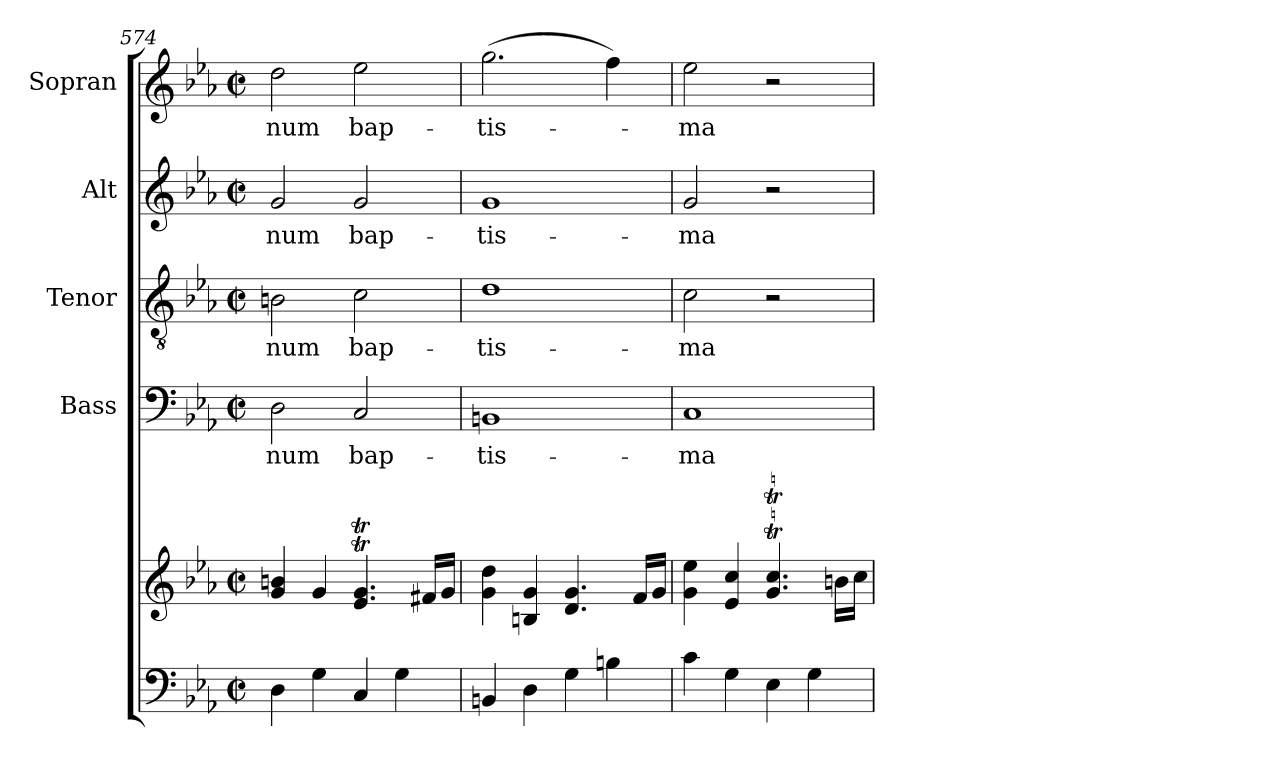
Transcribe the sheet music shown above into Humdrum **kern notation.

**kern	**kern	**kern	**text	**kern	**text	**kern	**text	**kern	**text
*part5	*part5	*part4	*part4	*part3	*part3	*part2	*part2	*part1	*part1
*staff6	*staff5	*staff4	*staff4	*staff3	*staff3	*staff2	*staff2	*staff1	*staff1
*	*	*I"Bass	*	*I"Tenor	*	*I"Alt	*	*I"Sopran	*
*	*	*I'B.	*	*I'T.	*	*I'A.	*	*I'S.	*
*clefF4	*clefG2	*clefF4	*	*clefGv2	*	*clefG2	*	*clefG2	*
*k[b-e-a-]	*k[b-e-a-]	*k[b-e-a-]	*	*k[b-e-a-]	*	*k[b-e-a-]	*	*k[b-e-a-]	*
*E-:	*E-:	*E-:	*	*E-:	*	*E-:	*	*E-:	*
*M2/2	*M2/2	*M2/2	*	*M2/2	*	*M2/2	*	*M2/2	*
*met(c|)	*met(c|)	*met(c|)	*	*met(c|)	*	*met(c|)	*	*met(c|)	*
=574	=574	=574	=574	=574	=574	=574	=574	=574	=574
!	!	!	!LO:LY:b	!	!LO:LY:b	!	!LO:LY:b	!	!LO:LY:b
4D\	4g/ 4bn/	2D\	-num	2Bn\	-num	2g/	-num	2dd\	-num
4G\	4g/	.	.	.	.	.	.	.	.
!	!	!	!LO:LY:b	!	!LO:LY:b	!	!LO:LY:b	!	!LO:LY:b
4C/	4.e-/T 4.g/T	2C/	bap-	2c\	bap-	2g/	bap-	2ee-\	bap-
4G\	.	.	.	.	.	.	.	.	.
.	16f#X/LL	.	.	.	.	.	.	.	.
.	16g/JJ	.	.	.	.	.	.	.	.
!!LO:PB:g=z
=575	=575	=575	=575	=575	=575	=575	=575	=575	=575
!	!	!	!LO:LY:b	!	!LO:LY:b	!	!LO:LY:b	!	!LO:LY:b
4BBn/	4g\ 4dd\	1BBn	-tis-	1d	-tis-	1g	-tis-	(>2.gg\	-tis-
4D\	4Bn/ 4g/	.	.	.	.	.	.	.	.
4G\	4.d/ 4.g/	.	.	.	.	.	.	.	.
4Bn\	.	.	.	.	.	.	.	4ff\)	.
.	16f/LL	.	.	.	.	.	.	.	.
.	16g/JJ	.	.	.	.	.	.	.	.
=576	=576	=576	=576	=576	=576	=576	=576	=576	=576
!	!	!	!LO:LY:b	!	!LO:LY:b	!	!LO:LY:b	!	!LO:LY:b
4c\	4g\ 4ee-\	1C	-ma	2c\	-ma	2g/	-ma	2ee-\	-ma
4G\	4e-/ 4cc/	.	.	.	.	.	.	.	.
4E-\	4.g/T 4.cc/T	.	.	2r	.	2r	.	2r	.
4G\	.	.	.	.	.	.	.	.	.
.	16bn\LL	.	.	.	.	.	.	.	.
.	16cc\JJ	.	.	.	.	.	.	.	.
=	=	=	=	=	=	=	=	=	=
*-	*-	*-	*-	*-	*-	*-	*-	*-	*-
